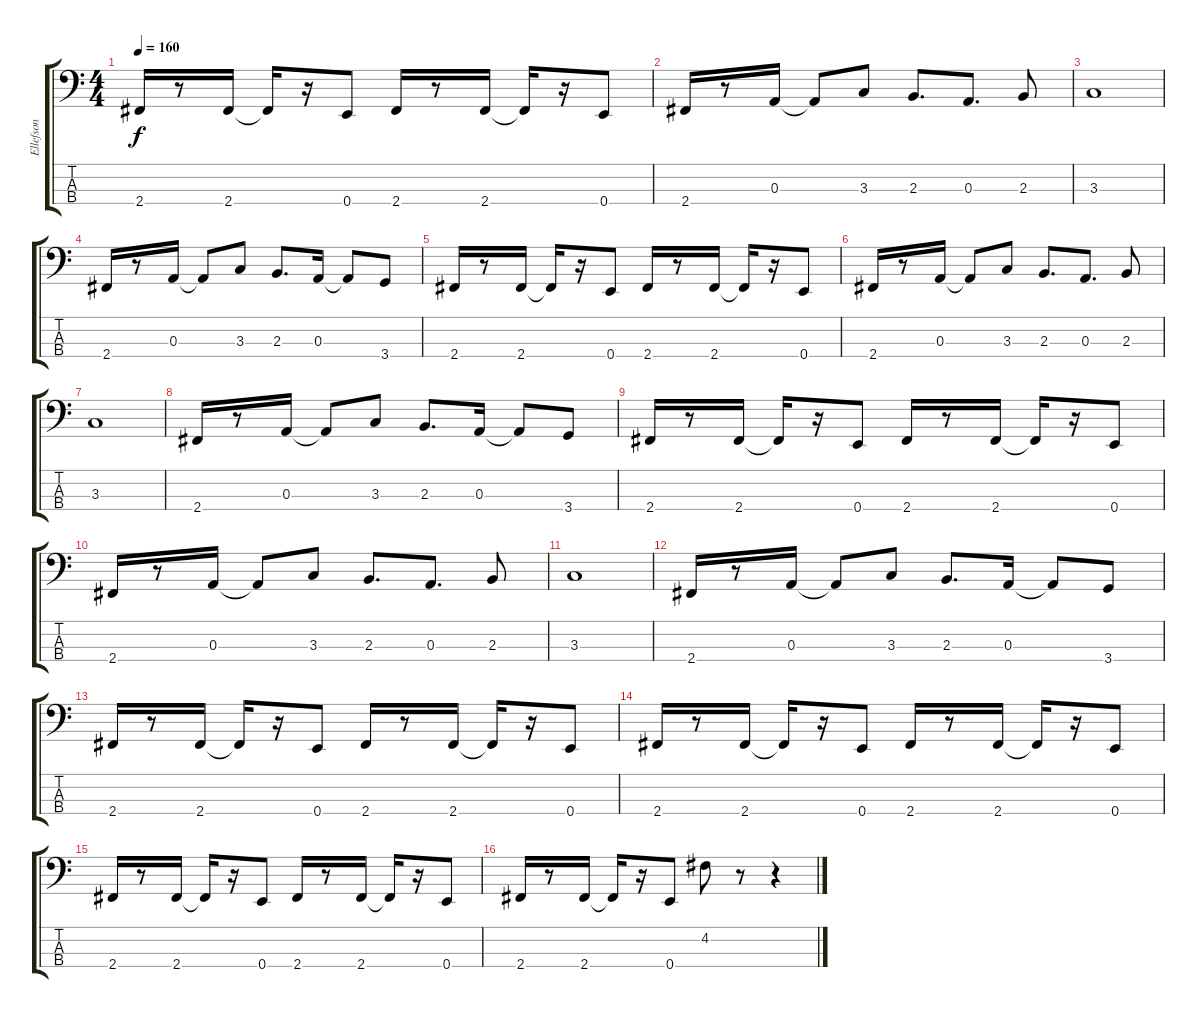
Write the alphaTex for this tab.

\track ("Ellefson" "Ellefson") {instrument electricbasspick}
\staff {score tabs}
\tuning (G2 D2 A1 E1) {hide}
\ts (4 4)
\tempo 160
\clef f4
\ks c
2.4.16{dy f} r.8 2.4.16 2.4{t}.16 r.16 0.4.8 2.4.16 r.8 2.4.16 2.4{t}.16 r.16 0.4.8 |
2.4.16 r.8 0.3.16 0.3{t}.8 3.3.8 2.3.8{d} 0.3.8{d} 2.3.8 |
3.3.1 |
2.4.16 r.8 0.3.16 0.3{t}.8 3.3.8 2.3.8{d} 0.3.16 0.3{t}.8 3.4.8 |
2.4.16 r.8 2.4.16 2.4{t}.16 r.16 0.4.8 2.4.16 r.8 2.4.16 2.4{t}.16 r.16 0.4.8 |
2.4.16 r.8 0.3.16 0.3{t}.8 3.3.8 2.3.8{d} 0.3.8{d} 2.3.8 |
3.3.1 |
2.4.16 r.8 0.3.16 0.3{t}.8 3.3.8 2.3.8{d} 0.3.16 0.3{t}.8 3.4.8 |
2.4.16 r.8 2.4.16 2.4{t}.16 r.16 0.4.8 2.4.16 r.8 2.4.16 2.4{t}.16 r.16 0.4.8 |
2.4.16 r.8 0.3.16 0.3{t}.8 3.3.8 2.3.8{d} 0.3.8{d} 2.3.8 |
3.3.1 |
2.4.16 r.8 0.3.16 0.3{t}.8 3.3.8 2.3.8{d} 0.3.16 0.3{t}.8 3.4.8 |
2.4.16 r.8 2.4.16 2.4{t}.16 r.16 0.4.8 2.4.16 r.8 2.4.16 2.4{t}.16 r.16 0.4.8 |
2.4.16 r.8 2.4.16 2.4{t}.16 r.16 0.4.8 2.4.16 r.8 2.4.16 2.4{t}.16 r.16 0.4.8 |
2.4.16 r.8 2.4.16 2.4{t}.16 r.16 0.4.8 2.4.16 r.8 2.4.16 2.4{t}.16 r.16 0.4.8 |
2.4.16 r.8 2.4.16 2.4{t}.16 r.16 0.4.8 4.2.8 r.8 r.4
